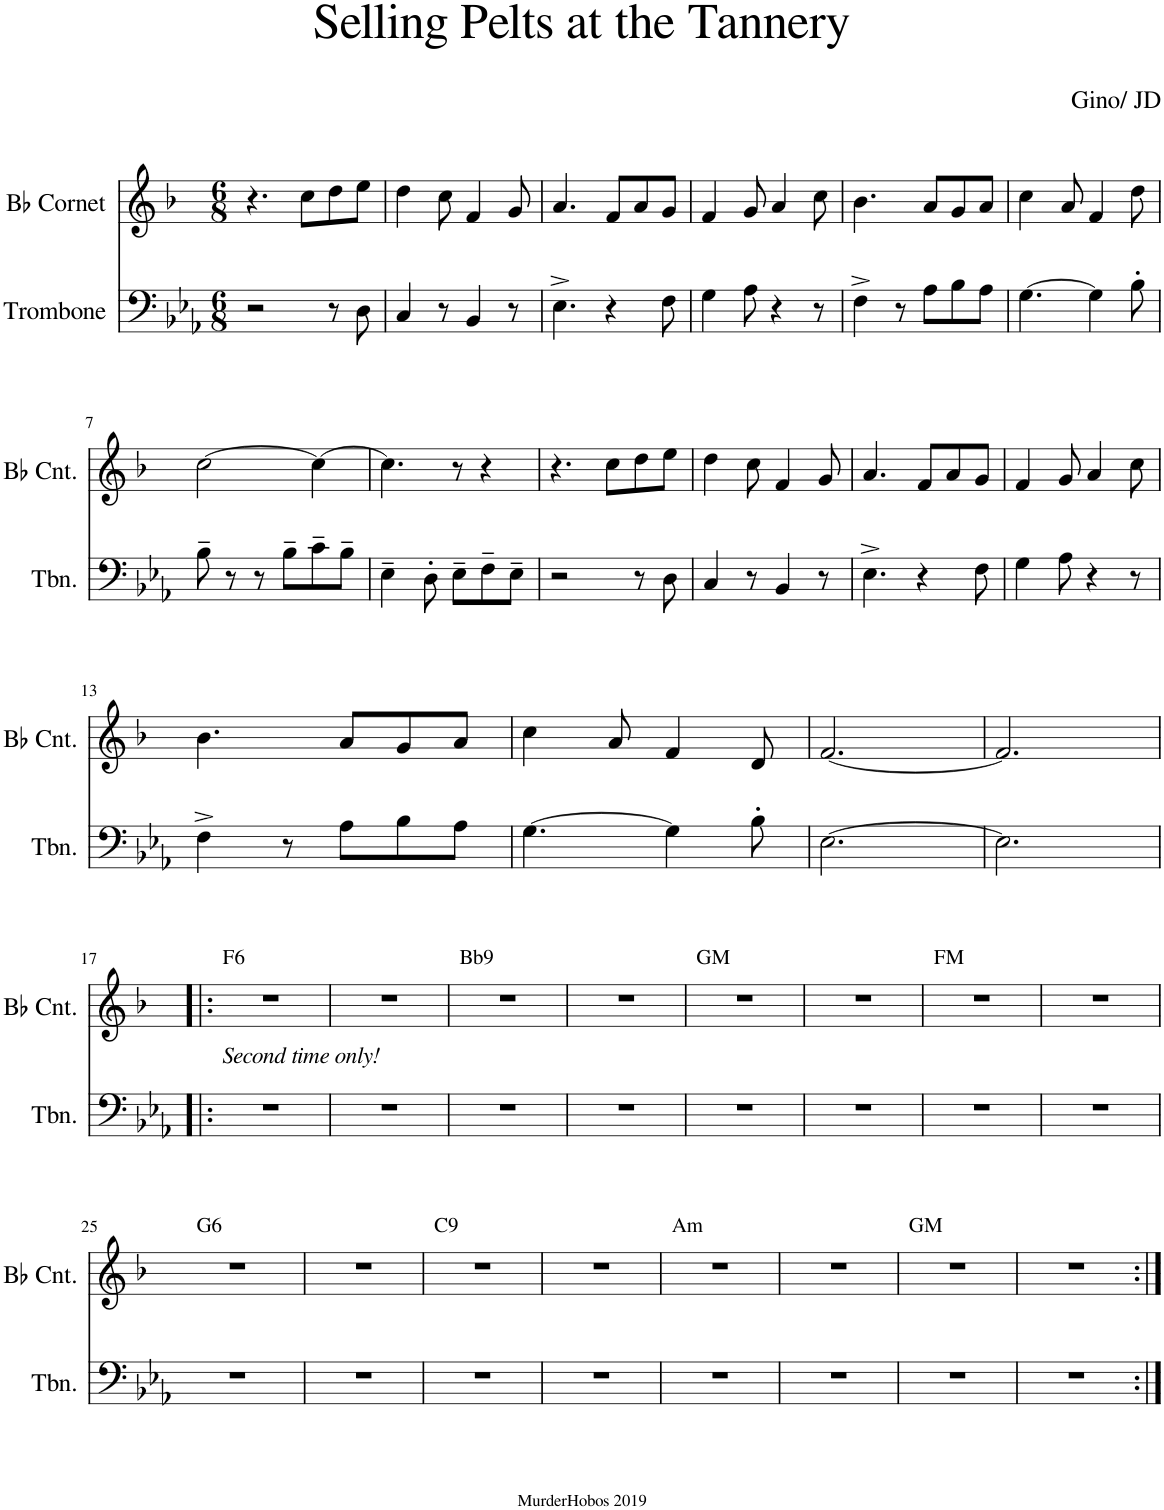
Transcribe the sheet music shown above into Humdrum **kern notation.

**kern	**kern
*part2	*part1
*staff2	*staff1
*I"Trombone	*I"Bb Cornet
*I'Tbn.	*I'Bb Cnt.
*clefF4	*clefG2
*	*Trd1c2
*k[b-e-a-]	*k[b-]
*M6/8	*M6/8
=1	=1
2r	4.r
.	8cc\L
8r	8dd\
8D\	8ee\J
=2	=2
4C/	4dd\
8r	8cc\
4BB-/	4f/
8r	8g/
=3	=3
4.E-^\	4.a/
4r	8f/L
.	8a/
8F\	8g/J
=4	=4
4G\	4f/
8A-\	8g/
4r	4a/
8r	8cc\
=5	=5
4F^\	4.b-\
8r	.
8A-\L	8a/L
8B-\	8g/
8A-\J	8a/J
=6	=6
[4.G\	4cc\
.	8a/
4G\]	4f/
8B-'\	8dd\
!!LO:LB:g=z
=7	=7
8B-~\	[2cc\
8r	.
8r	.
8B-~\L	.
8c~\	4cc\_
8B-~\J	.
=8	=8
4E-~\	4.cc\]
8D'\	.
8E-~\L	8r
8F~\	4r
8E-~\J	.
=9	=9
2r	4.r
.	8cc\L
8r	8dd\
8D\	8ee\J
=10	=10
4C/	4dd\
8r	8cc\
4BB-/	4f/
8r	8g/
=11	=11
4.E-^\	4.a/
4r	8f/L
.	8a/
8F\	8g/J
=12	=12
4G\	4f/
8A-\	8g/
4r	4a/
8r	8cc\
!!LO:LB:g=z
=13	=13
4F^\	4.b-\
8r	.
8A-\L	8a/L
8B-\	8g/
8A-\J	8a/J
=14	=14
[4.G\	4cc\
.	8a/
4G\]	4f/
8B-'\	8d/
=15	=15
[2.E-\	[2.f/
=16	=16
2.E-\]	2.f/]
!!LO:LB:g=z
=17!|:	=17!|:
!	!LO:TX:a:t=F6
!	!LO:TX:b:i:t=Second time only!
2.r	2.r
=18	=18
2.r	2.r
=19	=19
!	!LO:TX:a:t=Bb9
2.r	2.r
=20	=20
2.r	2.r
=21	=21
!	!LO:TX:a:t=GM
2.r	2.r
=22	=22
2.r	2.r
=23	=23
!	!LO:TX:a:t=FM
2.r	2.r
=24	=24
2.r	2.r
!!LO:LB:g=z
=25	=25
!	!LO:TX:a:t=G6
2.r	2.r
=26	=26
2.r	2.r
=27	=27
!	!LO:TX:a:t=C9
2.r	2.r
=28	=28
2.r	2.r
=29	=29
!	!LO:TX:a:t=Am
2.r	2.r
=30	=30
2.r	2.r
=31	=31
!	!LO:TX:a:t=GM
2.r	2.r
=32	=32
2.r	2.r
=:|!	=:|!
*-	*-
